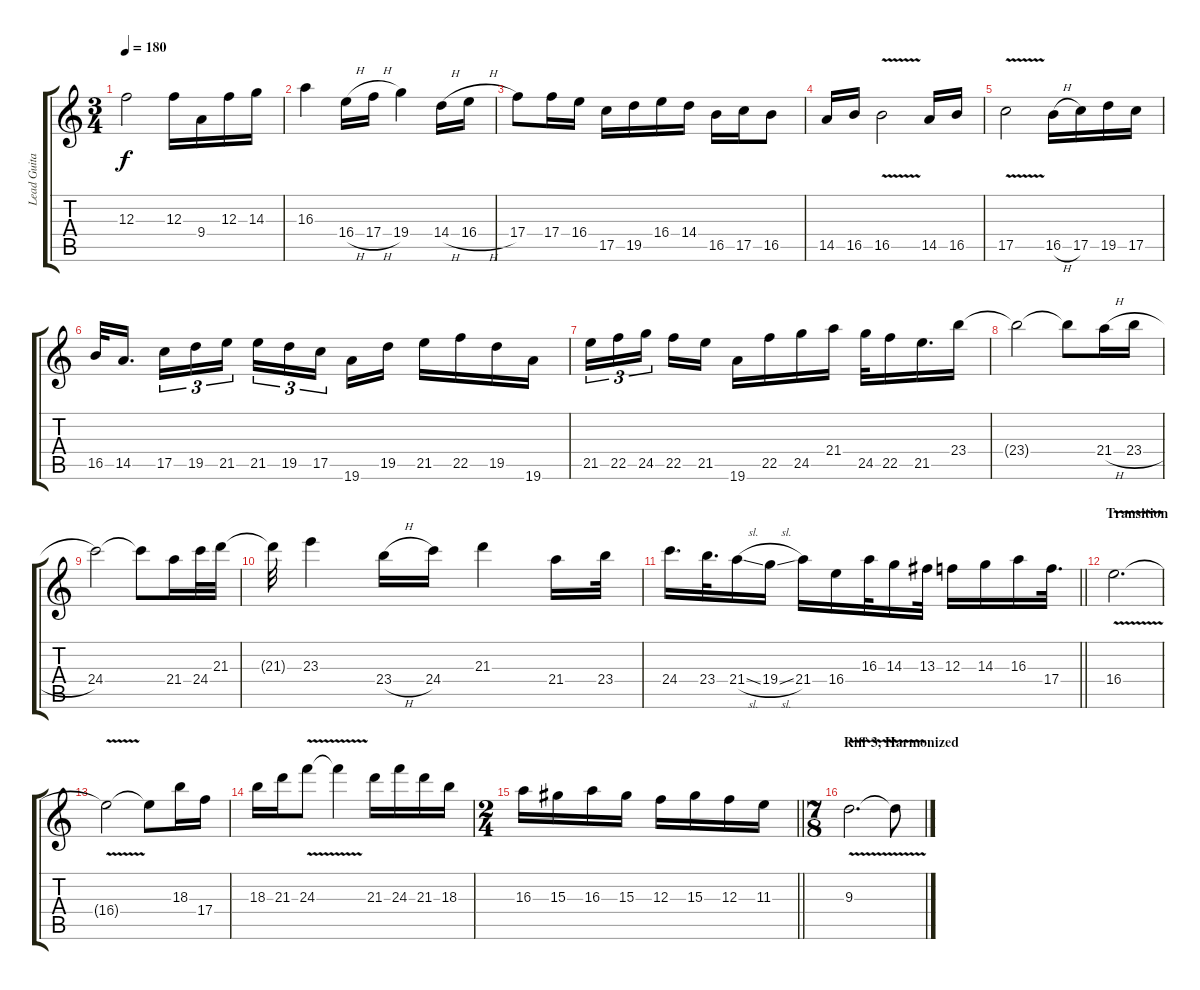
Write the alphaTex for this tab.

\track ("Lead Guitar" "Lead Guita") {instrument distortionguitar}
\staff {score tabs}
\tuning (D4 A3 F3 C3 G2 D2) {hide}
\ts (3 4)
\tempo 180
\clef g2
\ks c
12.3.2{dy f} 12.3.16 9.4.16 12.3.16 14.3.16 |
16.3.4 16.4{h}.16 17.4{h}.16 19.4.4 14.4{h}.16 16.4{h}.16 |
17.4.8 17.4.16 16.4.16 17.5.16 19.5.16 16.4.16 14.4.16 16.5.16 17.5.16 16.5.8 |
14.5.16 16.5.16 16.5{v}.2 14.5.16 16.5.16 |
17.5{v}.2 16.5{h}.16 17.5.16 19.5.16 17.5.16 |
16.5.32 14.5.16{d beam splitsecondary} 17.5.16{tu (3 2)} 19.5.16{tu (3 2)} 21.5.16{tu (3 2)} 21.5.16{tu (3 2)} 19.5.16{tu (3 2)} 17.5.16{tu (3 2) beam splitsecondary} 19.6.16 19.5.16 21.5.16 22.5.16 19.5.16 19.6.16 |
21.5.16{tu (3 2)} 22.5.16{tu (3 2)} 24.5.16{tu (3 2) beam splitsecondary} 22.5.16 21.5.16 19.6.16 22.5.16 24.5.16 21.4.16 24.5.32 22.5.16 21.5.16{d} 23.4.16 |
23.4{t}.2 23.4{t}.8 21.4{h}.16 23.4{h}.16 |
24.4.2 24.4{t}.8 21.4.16 24.4.32 21.3.32 |
21.3{t}.32 23.3.4 23.4{h}.16 24.4.16 21.3.4 21.4.16 23.4.32 |
\barLineRight lightlight
24.4.16{d} 23.4.32{d} 21.4{sl}.16 19.4{sl}.16 21.4.16 16.4.16 16.3.32 14.3.16 13.3.32 12.3.16 14.3.16 16.3.16 17.4.32{d} |
\section ("" "Transition")
16.4{v}.2{d} |
16.4{t}.2 16.4{t}.8 18.3.16 17.4.16 |
18.3.16 21.3.16 24.3{v}.8 24.3{t}.4 21.3.16 24.3.16 21.3.16 18.3.16 |
\ts (2 4)
\barLineRight lightlight
16.3.16 15.3.16 16.3.16 15.3.16 12.3.16 15.3.16 12.3.16 11.3.16 |
\ts (7 8)
\section ("" "Riff 3, Harmonized")
9.3{v}.2{d} 9.3{t}.8
